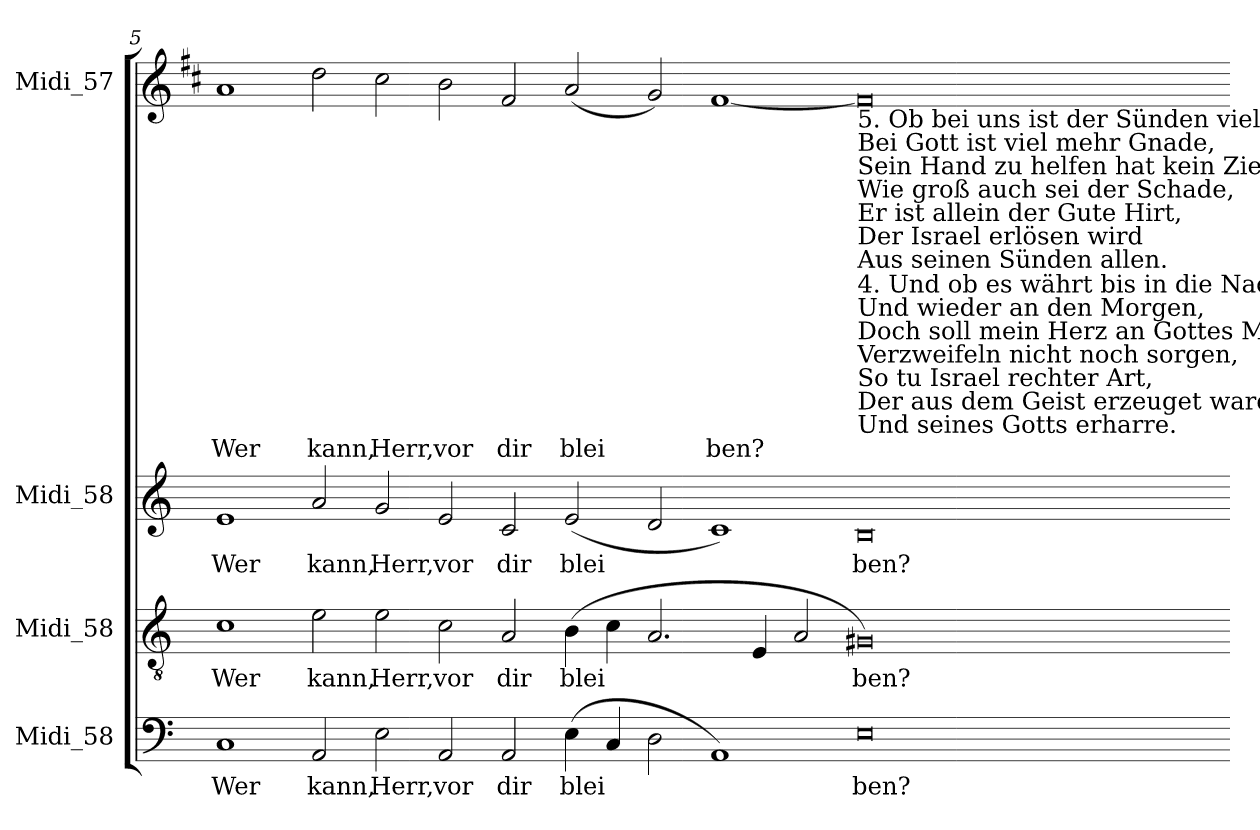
**kern	**text	**kern	**text	**kern	**text	**kern	**text
*part4	*part4	*part3	*part3	*part2	*part2	*part1	*part1
*staff4	*staff4	*staff3	*staff3	*staff2	*staff2	*staff1	*staff1
*I"Midi_58	*	*I"Midi_58	*	*I"Midi_58	*	*I"Midi_57	*
!!LO:LB:g=z
*clefF4	*	*clefGv2	*	*clefG2	*	*clefG2	*
*	*	*	*	*	*	*ITrd1c2	*
*k[]	*	*k[]	*	*k[]	*	*k[]	*
*C:	*	*C:	*	*C:	*	*C:	*
=5	=5	=5	=5	=5	=5	=5	=5
!	!LO:LY:b	!	!LO:LY:b	!	!LO:LY:b	!	!LO:LY:b
1C	Wer	1c	Wer	1e	Wer	1g	Wer
!	!LO:LY:b	!	!LO:LY:b	!	!LO:LY:b	!	!LO:LY:b
2AA	kann,	2e	kann,	2a	kann,	2cc	kann,
!	!LO:LY:b	!	!LO:LY:b	!	!LO:LY:b	!	!LO:LY:b
2E	Herr,	2e	Herr,	2g	Herr,	2b	Herr,
!	!LO:LY:b	!	!LO:LY:b	!	!LO:LY:b	!	!LO:LY:b
2AA	vor	2c	vor	2e	vor	2a	vor
!	!LO:LY:b	!	!LO:LY:b	!	!LO:LY:b	!	!LO:LY:b
2AA	dir	2A	dir	2c	dir	2e	dir
!	!LO:LY:b	!	!LO:LY:b	!	!LO:LY:b	!	!LO:LY:b
(<4E	blei	(<4B	blei	(<2e	blei	(<2g	blei
4C	.	4c	.	.	.	.	.
2D	.	2.A	.	2d	.	2f)	.
!	!	!	!	!	!	!	!LO:LY:b
1AA)	.	.	.	1c)	.	[1e	ben?
.	.	4E	.	.	.	.	.
.	.	2A	.	.	.	.	.
!	!	!	!	!	!	!LO:TX:b:t=5. Ob bei uns ist der Sünden viel,\nBei Gott ist viel mehr Gnade,\nSein Hand zu helfen hat kein Ziel,\nWie groß auch sei der Schade,\nEr ist allein der Gute Hirt,\nDer Israel erlösen wird\nAus seinen Sünden allen.	!
!	!	!	!	!	!	!LO:TX:b:t=4. Und ob es währt bis in die Nacht\nUnd wieder an den Morgen,\nDoch soll mein Herz an Gottes Macht\nVerzweifeln nicht noch sorgen,\nSo tu Israel rechter Art,\nDer aus dem Geist erzeuget ward\nUnd seines Gotts erharre.	!
!	!LO:LY:b	!	!LO:LY:b	!	!LO:LY:b	!	!
0E	ben?	0G#X)	ben?	0B	ben?	0e]	.
=-	=-	=-	=-	=-	=-	=-	=-
*-	*-	*-	*-	*-	*-	*-	*-
